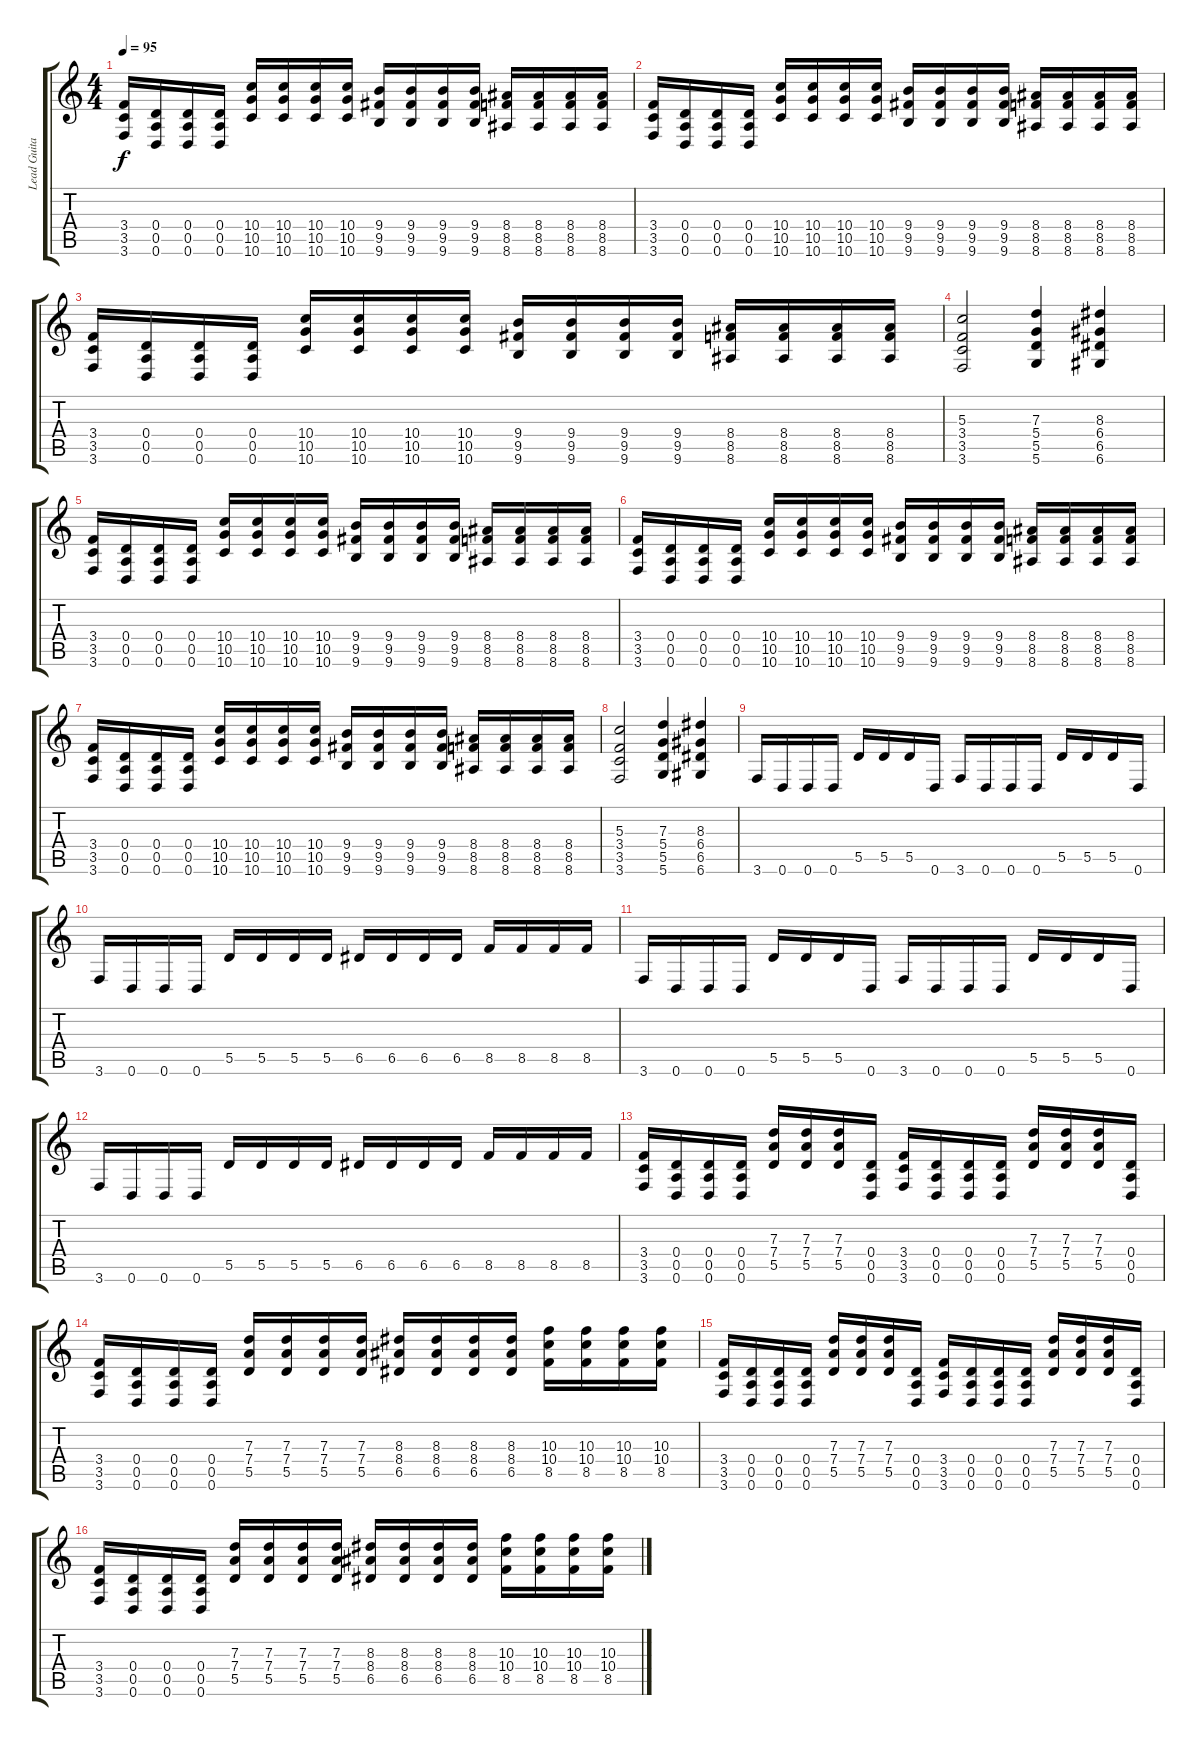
\track ("Lead Guitar" "Lead Guita") {instrument overdrivenguitar}
\staff {score tabs}
\tuning (E4 B3 G3 D3 A2 D2) {hide}
\ts (4 4)
\tempo 95
\clef g2
\ks c
(3.4 3.5 3.6).16{dy f} (0.4 0.5 0.6).16 (0.4 0.5 0.6).16 (0.4 0.5 0.6).16 (10.4 10.5 10.6).16 (10.4 10.5 10.6).16 (10.4 10.5 10.6).16 (10.4 10.5 10.6).16 (9.4 9.5 9.6).16 (9.4 9.5 9.6).16 (9.4 9.5 9.6).16 (9.4 9.5 9.6).16 (8.4 8.5 8.6).16 (8.4 8.5 8.6).16 (8.4 8.5 8.6).16 (8.4 8.5 8.6).16 |
(3.4 3.5 3.6).16 (0.4 0.5 0.6).16 (0.4 0.5 0.6).16 (0.4 0.5 0.6).16 (10.4 10.5 10.6).16 (10.4 10.5 10.6).16 (10.4 10.5 10.6).16 (10.4 10.5 10.6).16 (9.4 9.5 9.6).16 (9.4 9.5 9.6).16 (9.4 9.5 9.6).16 (9.4 9.5 9.6).16 (8.4 8.5 8.6).16 (8.4 8.5 8.6).16 (8.4 8.5 8.6).16 (8.4 8.5 8.6).16 |
(3.4 3.5 3.6).16 (0.4 0.5 0.6).16 (0.4 0.5 0.6).16 (0.4 0.5 0.6).16 (10.4 10.5 10.6).16 (10.4 10.5 10.6).16 (10.4 10.5 10.6).16 (10.4 10.5 10.6).16 (9.4 9.5 9.6).16 (9.4 9.5 9.6).16 (9.4 9.5 9.6).16 (9.4 9.5 9.6).16 (8.4 8.5 8.6).16 (8.4 8.5 8.6).16 (8.4 8.5 8.6).16 (8.4 8.5 8.6).16 |
(5.3 3.4 3.5 3.6).2 (7.3 5.4 5.5 5.6).4 (8.3 6.4 6.5 6.6).4 |
(3.4 3.5 3.6).16 (0.4 0.5 0.6).16 (0.4 0.5 0.6).16 (0.4 0.5 0.6).16 (10.4 10.5 10.6).16 (10.4 10.5 10.6).16 (10.4 10.5 10.6).16 (10.4 10.5 10.6).16 (9.4 9.5 9.6).16 (9.4 9.5 9.6).16 (9.4 9.5 9.6).16 (9.4 9.5 9.6).16 (8.4 8.5 8.6).16 (8.4 8.5 8.6).16 (8.4 8.5 8.6).16 (8.4 8.5 8.6).16 |
(3.4 3.5 3.6).16 (0.4 0.5 0.6).16 (0.4 0.5 0.6).16 (0.4 0.5 0.6).16 (10.4 10.5 10.6).16 (10.4 10.5 10.6).16 (10.4 10.5 10.6).16 (10.4 10.5 10.6).16 (9.4 9.5 9.6).16 (9.4 9.5 9.6).16 (9.4 9.5 9.6).16 (9.4 9.5 9.6).16 (8.4 8.5 8.6).16 (8.4 8.5 8.6).16 (8.4 8.5 8.6).16 (8.4 8.5 8.6).16 |
(3.4 3.5 3.6).16 (0.4 0.5 0.6).16 (0.4 0.5 0.6).16 (0.4 0.5 0.6).16 (10.4 10.5 10.6).16 (10.4 10.5 10.6).16 (10.4 10.5 10.6).16 (10.4 10.5 10.6).16 (9.4 9.5 9.6).16 (9.4 9.5 9.6).16 (9.4 9.5 9.6).16 (9.4 9.5 9.6).16 (8.4 8.5 8.6).16 (8.4 8.5 8.6).16 (8.4 8.5 8.6).16 (8.4 8.5 8.6).16 |
(5.3 3.4 3.5 3.6).2 (7.3 5.4 5.5 5.6).4 (8.3 6.4 6.5 6.6).4 |
3.6.16 0.6.16 0.6.16 0.6.16 5.5.16 5.5.16 5.5.16 0.6.16 3.6.16 0.6.16 0.6.16 0.6.16 5.5.16 5.5.16 5.5.16 0.6.16 |
3.6.16 0.6.16 0.6.16 0.6.16 5.5.16 5.5.16 5.5.16 5.5.16 6.5.16 6.5.16 6.5.16 6.5.16 8.5.16 8.5.16 8.5.16 8.5.16 |
3.6.16 0.6.16 0.6.16 0.6.16 5.5.16 5.5.16 5.5.16 0.6.16 3.6.16 0.6.16 0.6.16 0.6.16 5.5.16 5.5.16 5.5.16 0.6.16 |
3.6.16 0.6.16 0.6.16 0.6.16 5.5.16 5.5.16 5.5.16 5.5.16 6.5.16 6.5.16 6.5.16 6.5.16 8.5.16 8.5.16 8.5.16 8.5.16 |
(3.4 3.5 3.6).16 (0.4 0.5 0.6).16 (0.4 0.5 0.6).16 (0.4 0.5 0.6).16 (7.3 7.4 5.5).16 (7.3 7.4 5.5).16 (7.3 7.4 5.5).16 (0.4 0.5 0.6).16 (3.4 3.5 3.6).16 (0.4 0.5 0.6).16 (0.4 0.5 0.6).16 (0.4 0.5 0.6).16 (7.3 7.4 5.5).16 (7.3 7.4 5.5).16 (7.3 7.4 5.5).16 (0.4 0.5 0.6).16 |
(3.4 3.5 3.6).16 (0.4 0.5 0.6).16 (0.4 0.5 0.6).16 (0.4 0.5 0.6).16 (7.3 7.4 5.5).16 (7.3 7.4 5.5).16 (7.3 7.4 5.5).16 (7.3 7.4 5.5).16 (8.3 8.4 6.5).16 (8.3 8.4 6.5).16 (8.3 8.4 6.5).16 (8.3 8.4 6.5).16 (10.3 10.4 8.5).16 (10.3 10.4 8.5).16 (10.3 10.4 8.5).16 (10.3 10.4 8.5).16 |
(3.4 3.5 3.6).16 (0.4 0.5 0.6).16 (0.4 0.5 0.6).16 (0.4 0.5 0.6).16 (7.3 7.4 5.5).16 (7.3 7.4 5.5).16 (7.3 7.4 5.5).16 (0.4 0.5 0.6).16 (3.4 3.5 3.6).16 (0.4 0.5 0.6).16 (0.4 0.5 0.6).16 (0.4 0.5 0.6).16 (7.3 7.4 5.5).16 (7.3 7.4 5.5).16 (7.3 7.4 5.5).16 (0.4 0.5 0.6).16 |
(3.4 3.5 3.6).16 (0.4 0.5 0.6).16 (0.4 0.5 0.6).16 (0.4 0.5 0.6).16 (7.3 7.4 5.5).16 (7.3 7.4 5.5).16 (7.3 7.4 5.5).16 (7.3 7.4 5.5).16 (8.3 8.4 6.5).16 (8.3 8.4 6.5).16 (8.3 8.4 6.5).16 (8.3 8.4 6.5).16 (10.3 10.4 8.5).16 (10.3 10.4 8.5).16 (10.3 10.4 8.5).16 (10.3 10.4 8.5).16
